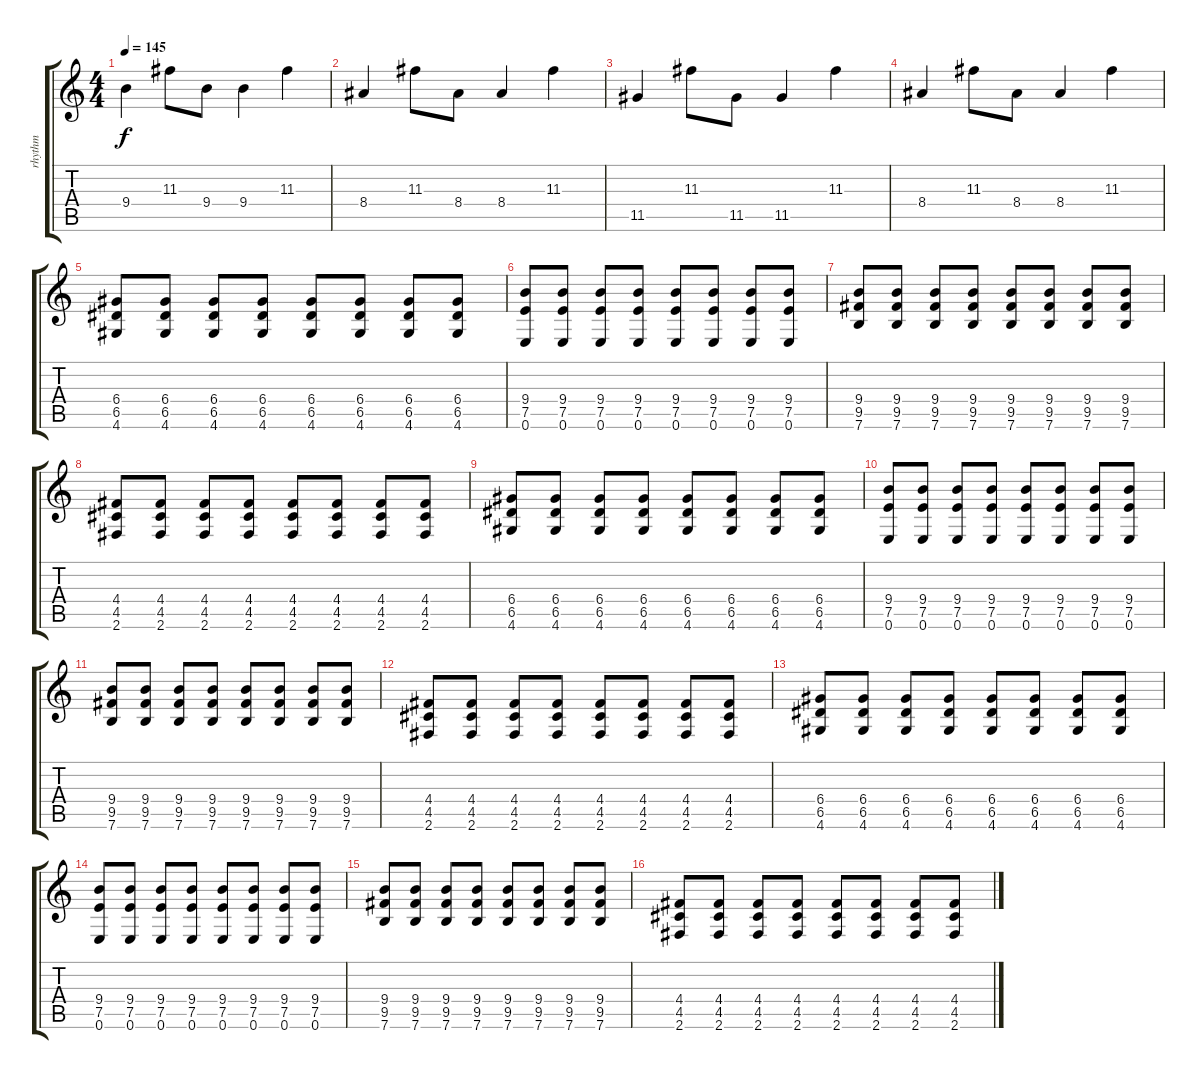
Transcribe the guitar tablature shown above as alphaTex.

\track ("rhythm" "rhythm") {instrument electricguitarclean}
\staff {score tabs}
\tuning (E4 B3 G3 D3 A2 E2) {hide}
\ts (4 4)
\tempo 145
\clef g2
\ks c
9.4.4{dy f} 11.3.8 9.4.8 9.4.4 11.3.4 |
8.4.4 11.3.8 8.4.8 8.4.4 11.3.4 |
11.5.4 11.3.8 11.5.8 11.5.4 11.3.4 |
8.4.4 11.3.8 8.4.8 8.4.4 11.3.4 |
(6.4 6.5 4.6).8 (6.4 6.5 4.6).8 (6.4 6.5 4.6).8 (6.4 6.5 4.6).8 (6.4 6.5 4.6).8 (6.4 6.5 4.6).8 (6.4 6.5 4.6).8 (6.4 6.5 4.6).8 |
(9.4 7.5 0.6).8 (9.4 7.5 0.6).8 (9.4 7.5 0.6).8 (9.4 7.5 0.6).8 (9.4 7.5 0.6).8 (9.4 7.5 0.6).8 (9.4 7.5 0.6).8 (9.4 7.5 0.6).8 |
(9.4 9.5 7.6).8 (9.4 9.5 7.6).8 (9.4 9.5 7.6).8 (9.4 9.5 7.6).8 (9.4 9.5 7.6).8 (9.4 9.5 7.6).8 (9.4 9.5 7.6).8 (9.4 9.5 7.6).8 |
(4.4 4.5 2.6).8 (4.4 4.5 2.6).8 (4.4 4.5 2.6).8 (4.4 4.5 2.6).8 (4.4 4.5 2.6).8 (4.4 4.5 2.6).8 (4.4 4.5 2.6).8 (4.4 4.5 2.6).8 |
(6.4 6.5 4.6).8 (6.4 6.5 4.6).8 (6.4 6.5 4.6).8 (6.4 6.5 4.6).8 (6.4 6.5 4.6).8 (6.4 6.5 4.6).8 (6.4 6.5 4.6).8 (6.4 6.5 4.6).8 |
(9.4 7.5 0.6).8 (9.4 7.5 0.6).8 (9.4 7.5 0.6).8 (9.4 7.5 0.6).8 (9.4 7.5 0.6).8 (9.4 7.5 0.6).8 (9.4 7.5 0.6).8 (9.4 7.5 0.6).8 |
(9.4 9.5 7.6).8 (9.4 9.5 7.6).8 (9.4 9.5 7.6).8 (9.4 9.5 7.6).8 (9.4 9.5 7.6).8 (9.4 9.5 7.6).8 (9.4 9.5 7.6).8 (9.4 9.5 7.6).8 |
(4.4 4.5 2.6).8 (4.4 4.5 2.6).8 (4.4 4.5 2.6).8 (4.4 4.5 2.6).8 (4.4 4.5 2.6).8 (4.4 4.5 2.6).8 (4.4 4.5 2.6).8 (4.4 4.5 2.6).8 |
(6.4 6.5 4.6).8 (6.4 6.5 4.6).8 (6.4 6.5 4.6).8 (6.4 6.5 4.6).8 (6.4 6.5 4.6).8 (6.4 6.5 4.6).8 (6.4 6.5 4.6).8 (6.4 6.5 4.6).8 |
(9.4 7.5 0.6).8 (9.4 7.5 0.6).8 (9.4 7.5 0.6).8 (9.4 7.5 0.6).8 (9.4 7.5 0.6).8 (9.4 7.5 0.6).8 (9.4 7.5 0.6).8 (9.4 7.5 0.6).8 |
(9.4 9.5 7.6).8 (9.4 9.5 7.6).8 (9.4 9.5 7.6).8 (9.4 9.5 7.6).8 (9.4 9.5 7.6).8 (9.4 9.5 7.6).8 (9.4 9.5 7.6).8 (9.4 9.5 7.6).8 |
(4.4 4.5 2.6).8 (4.4 4.5 2.6).8 (4.4 4.5 2.6).8 (4.4 4.5 2.6).8 (4.4 4.5 2.6).8 (4.4 4.5 2.6).8 (4.4 4.5 2.6).8 (4.4 4.5 2.6).8
